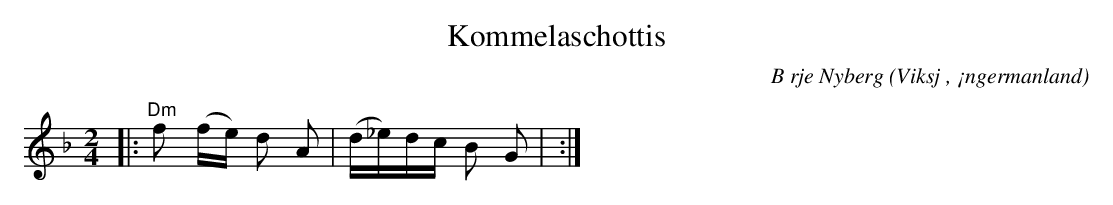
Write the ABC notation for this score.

X:1
T:Kommelaschottis
C:B rje Nyberg
O:Viksj , ¡ngermanland
M:2/4
L:1/8
K:Dm
|: "Dm"f (f/2e/2) d A | (d/2_e/2)d/2c/2 B G | :|
